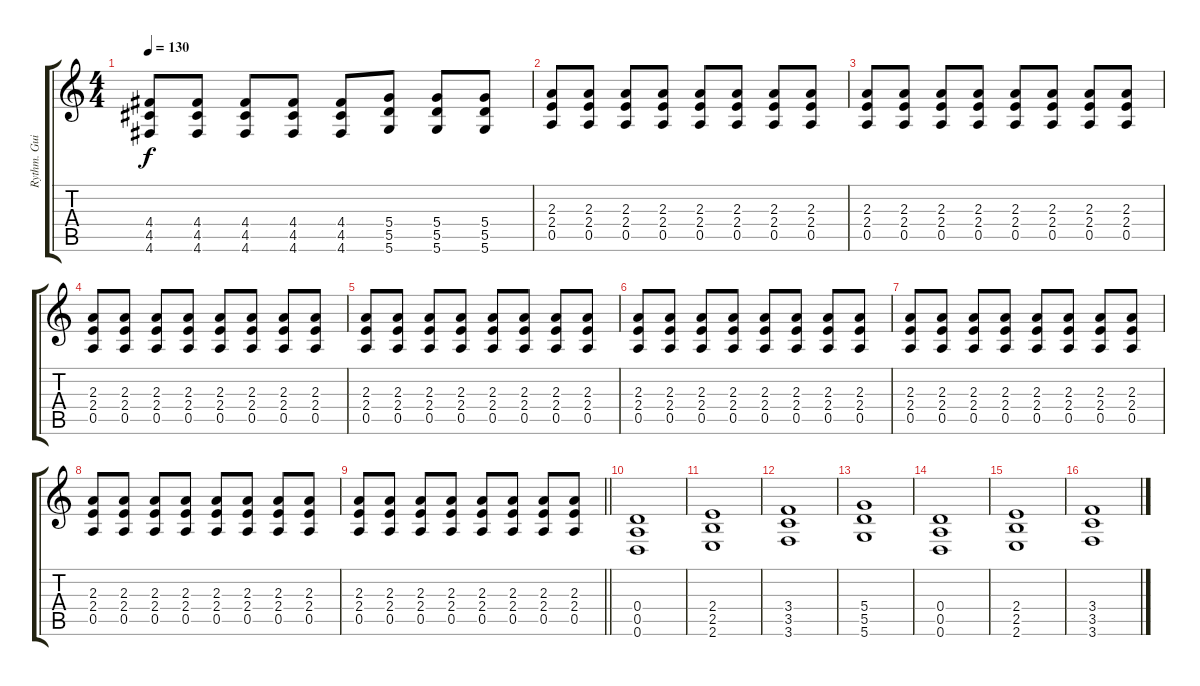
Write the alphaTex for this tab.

\track ("Rythm. Guitar " "Rythm. Gui") {instrument distortionguitar}
\staff {score tabs}
\tuning (E4 B3 G3 D3 A2 D2) {hide}
\ts (4 4)
\tempo 130
\clef g2
\ks c
(4.4 4.5 4.6).8{dy f} (4.4 4.5 4.6).8 (4.4 4.5 4.6).8 (4.4 4.5 4.6).8 (4.4 4.5 4.6).8 (5.4 5.5 5.6).8 (5.4 5.5 5.6).8 (5.4 5.5 5.6).8 |
(2.3 2.4 0.5).8 (2.3 2.4 0.5).8 (2.3 2.4 0.5).8 (2.3 2.4 0.5).8 (2.3 2.4 0.5).8 (2.3 2.4 0.5).8 (2.3 2.4 0.5).8 (2.3 2.4 0.5).8 |
(2.3 2.4 0.5).8 (2.3 2.4 0.5).8 (2.3 2.4 0.5).8 (2.3 2.4 0.5).8 (2.3 2.4 0.5).8 (2.3 2.4 0.5).8 (2.3 2.4 0.5).8 (2.3 2.4 0.5).8 |
(2.3 2.4 0.5).8 (2.3 2.4 0.5).8 (2.3 2.4 0.5).8 (2.3 2.4 0.5).8 (2.3 2.4 0.5).8 (2.3 2.4 0.5).8 (2.3 2.4 0.5).8 (2.3 2.4 0.5).8 |
(2.3 2.4 0.5).8 (2.3 2.4 0.5).8 (2.3 2.4 0.5).8 (2.3 2.4 0.5).8 (2.3 2.4 0.5).8 (2.3 2.4 0.5).8 (2.3 2.4 0.5).8 (2.3 2.4 0.5).8 |
(2.3 2.4 0.5).8 (2.3 2.4 0.5).8 (2.3 2.4 0.5).8 (2.3 2.4 0.5).8 (2.3 2.4 0.5).8 (2.3 2.4 0.5).8 (2.3 2.4 0.5).8 (2.3 2.4 0.5).8 |
(2.3 2.4 0.5).8 (2.3 2.4 0.5).8 (2.3 2.4 0.5).8 (2.3 2.4 0.5).8 (2.3 2.4 0.5).8 (2.3 2.4 0.5).8 (2.3 2.4 0.5).8 (2.3 2.4 0.5).8 |
(2.3 2.4 0.5).8 (2.3 2.4 0.5).8 (2.3 2.4 0.5).8 (2.3 2.4 0.5).8 (2.3 2.4 0.5).8 (2.3 2.4 0.5).8 (2.3 2.4 0.5).8 (2.3 2.4 0.5).8 |
\barLineRight lightlight
(2.3 2.4 0.5).8 (2.3 2.4 0.5).8 (2.3 2.4 0.5).8 (2.3 2.4 0.5).8 (2.3 2.4 0.5).8 (2.3 2.4 0.5).8 (2.3 2.4 0.5).8 (2.3 2.4 0.5).8 |
(0.4 0.5 0.6).1 |
(2.4 2.5 2.6).1 |
(3.4 3.5 3.6).1 |
(5.4 5.5 5.6).1 |
(0.4 0.5 0.6).1 |
(2.4 2.5 2.6).1 |
(3.4 3.5 3.6).1
